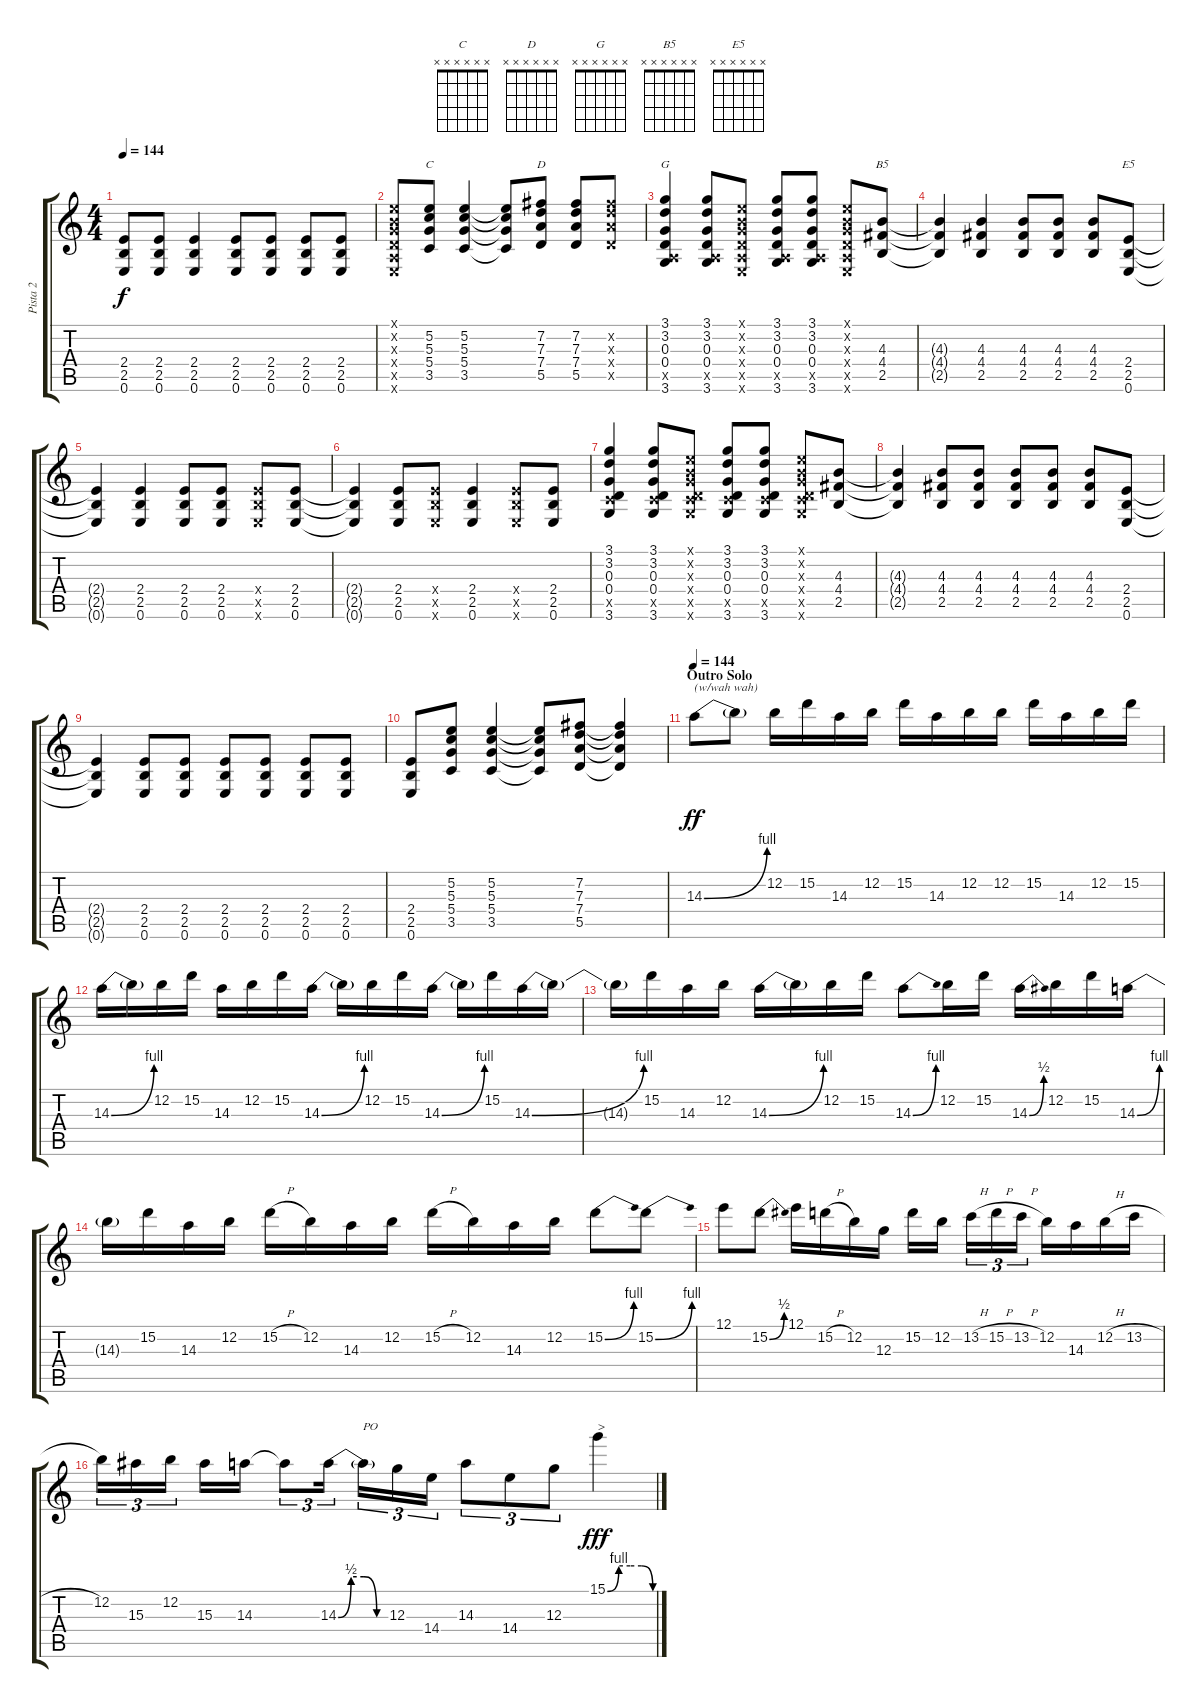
\track ("Pista 2" "Pista 2") {instrument distortionguitar}
\staff {score tabs}
\tuning (E4 B3 G3 D3 A2 E2) {hide}
\chord ("C" x x x x x x) {firstfret 0}
\chord ("D" x x x x x x) {firstfret 0}
\chord ("G" x x x x x x) {firstfret 0}
\chord ("B5" x x x x x x) {firstfret 0}
\chord ("E5" x x x x x x) {firstfret 0}
\ts (4 4)
\tempo 144
\clef g2
\ks c
(2.4{t} 2.5{t} 0.6{t}).8{dy f} (2.4 2.5 0.6).8 (2.4 2.5 0.6).4 (2.4 2.5 0.6).8 (2.4 2.5 0.6).8 (2.4 2.5 0.6).8 (2.4 2.5 0.6).8 |
(0.1{x} 0.2{x} 0.3{x} 0.4{x} 0.5{x} 0.6{x}).8 (5.2 5.3 5.4 3.5).8{ch "C"} (5.2 5.3 5.4 3.5).4 (5.2{t} 5.3{t} 5.4{t} 3.5{t}).8 (7.2 7.3 7.4 5.5).8{ch "D"} (7.2 7.3 7.4 5.5).8 (7.2{x} 7.3{x} 7.4{x} 5.5{x}).8 |
(3.1 3.2 0.3 0.4 0.5{x} 3.6).4{ch "G"} (3.1 3.2 0.3 0.4 0.5{x} 3.6).8 (0.1{x} 0.2{x} 0.3{x} 0.4{x} 0.5{x} 0.6{x}).8 (3.1 3.2 0.3 0.4 0.5{x} 3.6).8 (3.1 3.2 0.3 0.4 0.5{x} 3.6).8 (0.1{x} 0.2{x} 0.3{x} 0.4{x} 0.5{x} 0.6{x}).8 (4.3 4.4 2.5).8{ch "B5"} |
(4.3{t} 4.4{t} 2.5{t}).4 (4.3 4.4 2.5).4 (4.3 4.4 2.5).8 (4.3 4.4 2.5).8 (4.3 4.4 2.5).8 (2.4 2.5 0.6).8{ch "E5"} |
(2.4{t} 2.5{t} 0.6{t}).4 (2.4 2.5 0.6).4 (2.4 2.5 0.6).8 (2.4 2.5 0.6).8 (2.4{x} 2.5{x} 0.6{x}).8 (2.4 2.5 0.6).8 |
(2.4{t} 2.5{t} 0.6{t}).4 (2.4 2.5 0.6).8 (2.4{x} 2.5{x} 0.6{x}).8 (2.4 2.5 0.6).4 (2.4{x} 2.5{x} 0.6{x}).8 (2.4 2.5 0.6).8 |
(3.1 3.2 0.3 0.4 3.5{x} 3.6).4 (3.1 3.2 0.3 0.4 3.5{x} 3.6).8 (0.1{x} 0.2{x} 0.3{x} 0.4{x} 3.5{x} 3.6{x}).8 (3.1 3.2 0.3 0.4 3.5{x} 3.6).8 (3.1 3.2 0.3 0.4 3.5{x} 3.6).8 (0.1{x} 0.2{x} 0.3{x} 0.4{x} 3.5{x} 3.6{x}).8 (4.3 4.4 2.5).8 |
(4.3{t} 4.4{t} 2.5{t}).4 (4.3 4.4 2.5).8 (4.3 4.4 2.5).8 (4.3 4.4 2.5).8 (4.3 4.4 2.5).8 (4.3 4.4 2.5).8 (2.4 2.5 0.6).8 |
(2.4{t} 2.5{t} 0.6{t}).4 (2.4 2.5 0.6).8 (2.4 2.5 0.6).8 (2.4 2.5 0.6).8 (2.4 2.5 0.6).8 (2.4 2.5 0.6).8 (2.4 2.5 0.6).8 |
(2.4 2.5 0.6).8 (5.2 5.3 5.4 3.5).8 (5.2 5.3 5.4 3.5).4 (5.2{t} 5.3{t} 5.4{t} 3.5{t}).8 (7.2 7.3 7.4 5.5).8 (7.2{t} 7.3{t} 7.4{t} 5.5{t}).4 |
\section ("" "Outro Solo")
\tempo 144
14.3{be (bend 0 0 60 4)}.8{txt "(w/wah wah)" dy ff instrument lead4chiff} 14.3{t}.8 12.2.16 15.2.16 14.3.16 12.2.16 15.2.16 14.3.16 12.2.16 12.2.16 15.2.16 14.3.16 12.2.16 15.2.16 |
14.3{be (bend 0 0 60 4)}.16 14.3{t}.16 12.2.16 15.2.16 14.3.16 12.2.16 15.2.16 14.3{be (bend 0 0 60 4)}.16 14.3{t}.16 12.2.16 15.2.16 14.3{be (bend 0 0 60 4)}.16 14.3{t}.16 15.2.16 14.3{be (bend 0 0 60 4)}.16 14.3{t}.16 |
14.3{t}.16 15.2.16 14.3.16 12.2.16 14.3{be (bend 0 0 60 4)}.16 14.3{t}.16 12.2.16 15.2.16 14.3{be (bend 0 0 60 4)}.8 12.2.16 15.2.16 14.3{be (bend 0 0 60 2)}.16 12.2.16 15.2.16 14.3{be (bend 0 0 60 4)}.16 |
14.3{t}.16 15.2.16 14.3.16 12.2.16 15.2{h}.16 12.2.16 14.3.16 12.2.16 15.2{h}.16 12.2.16 14.3.16 12.2.16 15.2{be (bend 0 0 60 4)}.8 15.2{be (bend 0 0 60 4)}.8 |
12.1.8 15.2{be (bend 0 0 60 2)}.8 12.1.16 15.2{h}.16 12.2.16 12.3.16 15.2.16 12.2.16 13.2{h}.16{tu (3 2)} 15.2{h}.16{tu (3 2)} 13.2{h}.16{tu (3 2)} 12.2.16 14.3.16 12.2{h}.16 13.2{h}.16 |
12.2.16{tu (3 2)} 15.3.16{tu (3 2)} 12.2.16{tu (3 2)} 15.3.16 14.3.16 14.3{t}.8{tu (3 2)} 14.3{be (custom 0 0 15 2 30 2 45 0 60 0)}.16{tu (3 2)} 14.3{t}.16{tu (3 2) txt "PO"} 12.3.16{tu (3 2)} 14.4.16{tu (3 2)} 14.3.8{tu (3 2)} 14.4.8{tu (3 2)} 12.3.8{tu (3 2)} 15.1{be (custom 0 0 15 4 30 4 45 4 60 0)}.4{txt ">" dy fff}
